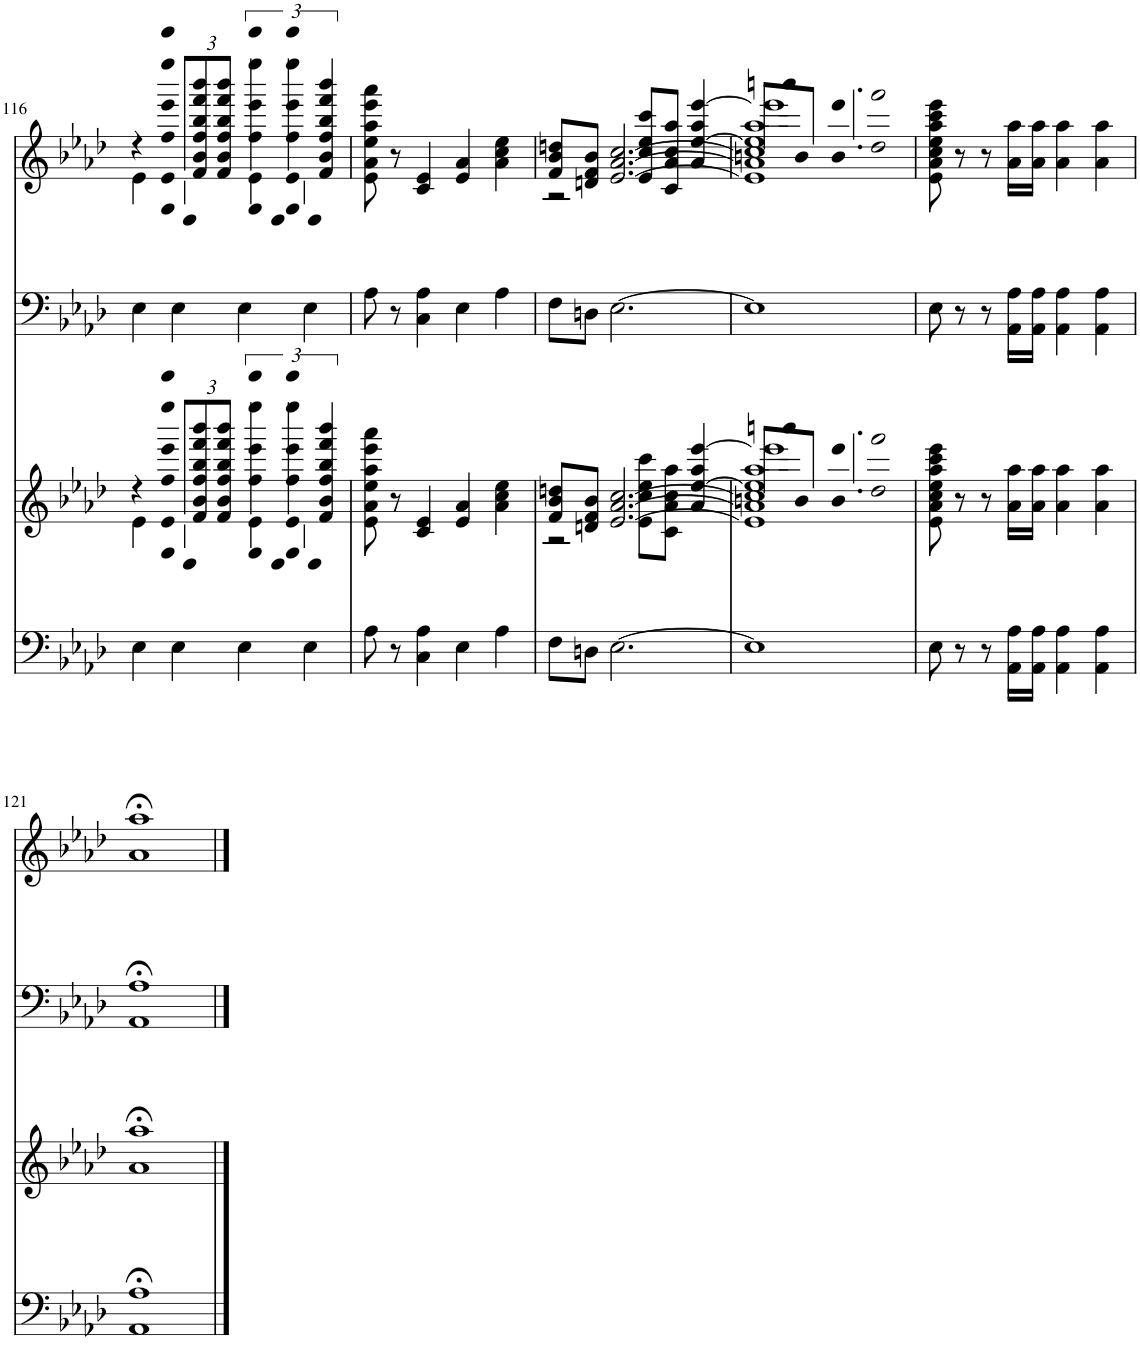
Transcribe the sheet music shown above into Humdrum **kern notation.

**kern	**kern	**kern	**kern
*part3	*part3	*part2	*part1
*staff4	*staff3	*staff2	*staff1
*I"Piano	*	*I"Low Hand Bells	*I"High Hand Bells
*I'Pno	*	*	*
!!LO:PB:g=z
*clefF4	*clefG2	*clefF4	*clefG2
*k[b-e-a-d-]	*k[b-e-a-d-]	*k[b-e-a-d-]	*k[b-e-a-d-]
*M4/4	*M4/4	*M4/4	*M4/4
=116	=116	=116	=116
*	*^	*	*^
4E-\	4r	4e-\	4E-\	4r	4e-\
*	*Xbrackettup	*	*	*Xbrackettup	*
4E-\	12f/ 12b-/ 12ff/ 12bb-/ 12fff/ 12bbb-/L	4e-\	4E-\	12f/ 12b-/ 12ff/ 12bb-/ 12fff/ 12bbb-/L	4e-\
.	12f/ 12b-/ 12ff/ 12bb-/ 12fff/ 12bbb-/	.	.	12f/ 12b-/ 12ff/ 12bb-/ 12fff/ 12bbb-/	.
.	12f/ 12b-/ 12ff/ 12bb-/ 12fff/ 12bbb-/J	.	.	12f/ 12b-/ 12ff/ 12bb-/ 12fff/ 12bbb-/J	.
*	*brackettup	*	*	*brackettup	*
4E-\	6f/ 6b-/ 6ff/ 6bb-/ 6fff/ 6bbb-/	4e-\	4E-\	6f/ 6b-/ 6ff/ 6bb-/ 6fff/ 6bbb-/	4e-\
.	6f/ 6b-/ 6ff/ 6bb-/ 6fff/ 6bbb-/	.	.	6f/ 6b-/ 6ff/ 6bb-/ 6fff/ 6bbb-/	.
4E-\	.	4e-\	4E-\	.	4e-\
.	6f/ 6b-/ 6ff/ 6bb-/ 6fff/ 6bbb-/	.	.	6f/ 6b-/ 6ff/ 6bb-/ 6fff/ 6bbb-/	.
*	*v	*v	*	*v	*v
=117	=117	=117	=117
8A-\	8e-\ 8a-\ 8ee-\ 8aa-\ 8eee-\ 8aaa-\	8A-\	8e-\ 8a-\ 8ee-\ 8aa-\ 8eee-\ 8aaa-\
8r	8r	8r	8r
4C\ 4A-\	4c/ 4e-/	4C\ 4A-\	4c/ 4e-/
4E-\	4e-/ 4a-/	4E-\	4e-/ 4a-/
4A-\	4a-\ 4cc\ 4ee-\	4A-\	4a-\ 4cc\ 4ee-\
=118	=118	=118	=118
*	*^	*	*^
8F\L	8f/ 8b-/ 8ddn/L	2r	8F\L	8f/ 8b-/ 8ddn/L	2r
8Dn\J	8dn/ 8f/ 8b-/J	.	8Dn\J	8dn/ 8f/ 8b-/J	.
[2.E-\	[2.e-/ [2.a-/ [2.cc/	.	[2.E-\	[2.e-/ [2.a-/ [2.cc/	.
.	.	8e-\ 8cc\ 8ee-\ 8ccc\L	.	.	8e-/ 8cc/ 8ee-/ 8ccc/L
.	.	8c\ 8a-\ 8cc\ 8aa-\J	.	.	8c/ 8a-/ 8cc/ 8aa-/J
.	.	4a-/ [4ee-/ 4aa-/ [4eee-/	.	.	4a-/ [4ee-/ 4aa-/ [4eee-/
=119	=119	=119	=119	=119	=119
*	*	*^	*	*	*^
1E-]	1e-] 1a-] 1cc] 1aa-	1ee-] 1eee-]	8ddn/ 8dddn/L	1E-]	1e-] 1a-] 1cc] 1aa-	1ee-] 1eee-]	8ddn/ 8dddn/L
.	.	.	8dd/ 8bb-/J	.	.	.	8dd/ 8bb-/J
.	.	.	2.ee-/ 2.ccc/	.	.	.	2.ee-/ 2.ccc/
*	*v	*v	*v	*	*v	*v	*v
=120	=120	=120	=120
8E-\	8e-\ 8a-\ 8cc\ 8ee-\ 8aa-\ 8ccc\ 8eee-\	8E-\	8e-\ 8a-\ 8cc\ 8ee-\ 8aa-\ 8ccc\ 8eee-\
8r	8r	8r	8r
8r	8r	8r	8r
16AA-\ 16A-\LL	16a-\ 16aa-\LL	16AA-\ 16A-\LL	16a-\ 16aa-\LL
16AA-\ 16A-\JJ	16a-\ 16aa-\JJ	16AA-\ 16A-\JJ	16a-\ 16aa-\JJ
4AA-\ 4A-\	4a-\ 4aa-\	4AA-\ 4A-\	4a-\ 4aa-\
4AA-\ 4A-\	4a-\ 4aa-\	4AA-\ 4A-\	4a-\ 4aa-\
!!LO:LB:g=z
=121	=121	=121	=121
1AA-;< 1A-;<	1a-;< 1aa-;<	1AA-;< 1A-;<	1a-;< 1aa-;<
==	==	==	==
*-	*-	*-	*-
